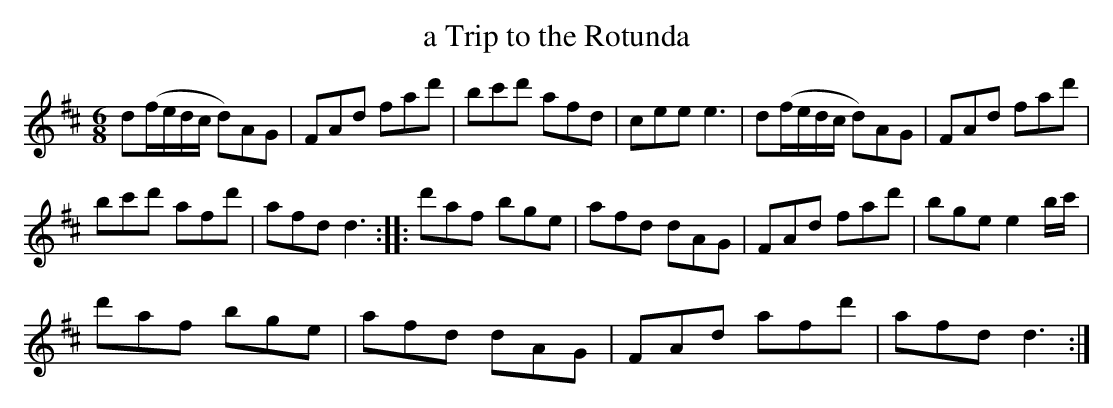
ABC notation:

X:1
T:a Trip to the Rotunda
M:6/8
K:D major
d(f/e/d/c/ d)AG| FAd fad'| \
bc'd' afd| cee e3|\
d(f/e/d/c/ d)AG| FAd fad'|
bc'd' afd'| afd d3::\
d'af bge| afd dAG| FAd fad'| bge e2b/c'/|
d'af bge| afd dAG| FAd afd'| afd d3:|
